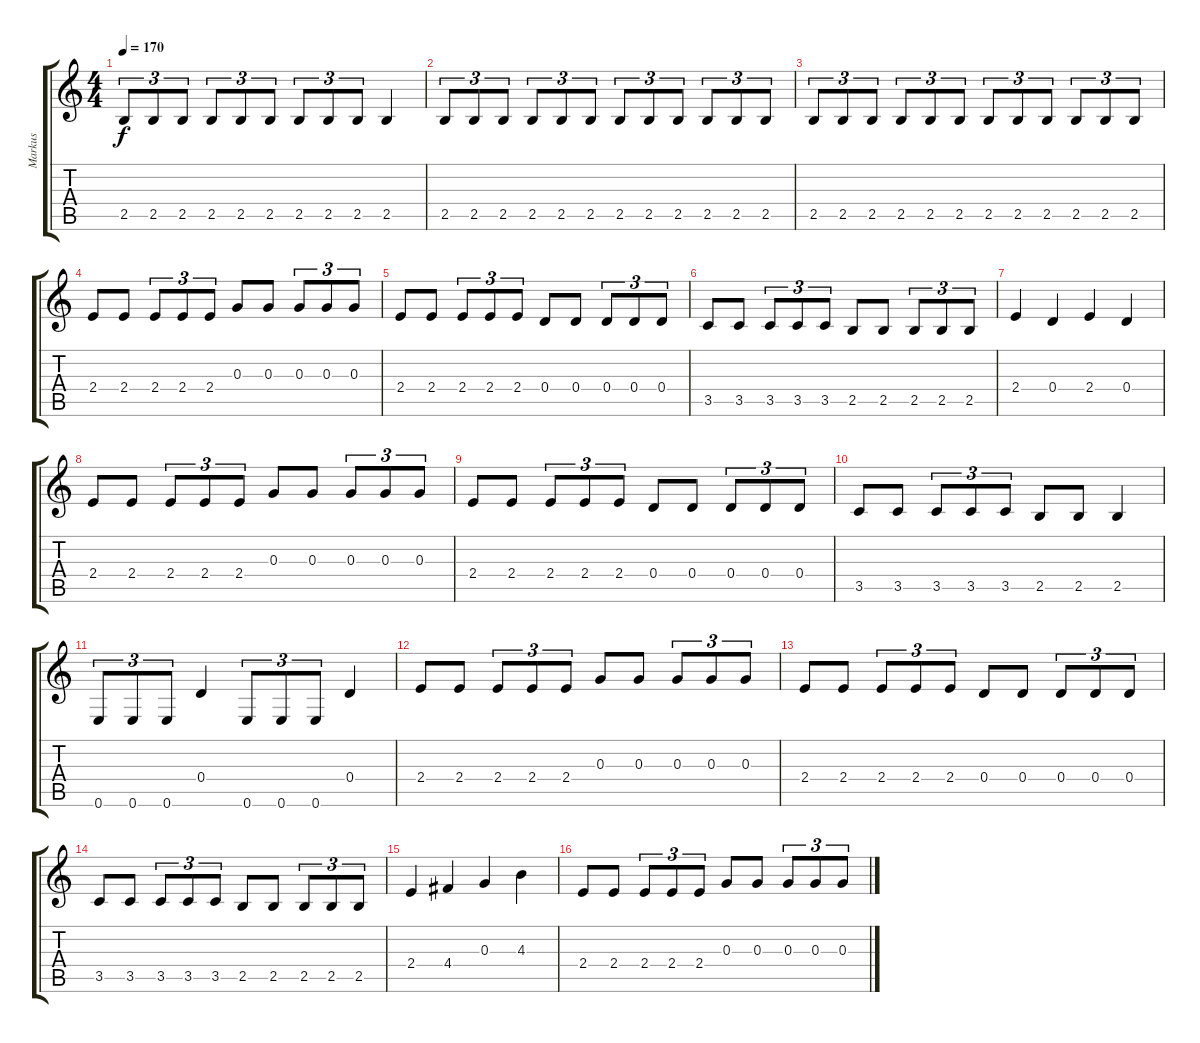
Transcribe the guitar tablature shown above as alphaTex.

\track ("Markus" "Markus") {instrument electricbasspick}
\staff {score tabs}
\tuning (E4 B3 G3 D3 A2 E2) {hide}
\ts (4 4)
\tempo 170
\clef g2
\ks c
2.5.8{tu (3 2) dy f} 2.5.8{tu (3 2)} 2.5.8{tu (3 2)} 2.5.8{tu (3 2)} 2.5.8{tu (3 2)} 2.5.8{tu (3 2)} 2.5.8{tu (3 2)} 2.5.8{tu (3 2)} 2.5.8{tu (3 2)} 2.5.4 |
2.5.8{tu (3 2)} 2.5.8{tu (3 2)} 2.5.8{tu (3 2)} 2.5.8{tu (3 2)} 2.5.8{tu (3 2)} 2.5.8{tu (3 2)} 2.5.8{tu (3 2)} 2.5.8{tu (3 2)} 2.5.8{tu (3 2)} 2.5.8{tu (3 2)} 2.5.8{tu (3 2)} 2.5.8{tu (3 2)} |
2.5.8{tu (3 2)} 2.5.8{tu (3 2)} 2.5.8{tu (3 2)} 2.5.8{tu (3 2)} 2.5.8{tu (3 2)} 2.5.8{tu (3 2)} 2.5.8{tu (3 2)} 2.5.8{tu (3 2)} 2.5.8{tu (3 2)} 2.5.8{tu (3 2)} 2.5.8{tu (3 2)} 2.5.8{tu (3 2)} |
2.4.8 2.4.8 2.4.8{tu (3 2)} 2.4.8{tu (3 2)} 2.4.8{tu (3 2)} 0.3.8 0.3.8 0.3.8{tu (3 2)} 0.3.8{tu (3 2)} 0.3.8{tu (3 2)} |
2.4.8 2.4.8 2.4.8{tu (3 2)} 2.4.8{tu (3 2)} 2.4.8{tu (3 2)} 0.4.8 0.4.8 0.4.8{tu (3 2)} 0.4.8{tu (3 2)} 0.4.8{tu (3 2)} |
3.5.8 3.5.8 3.5.8{tu (3 2)} 3.5.8{tu (3 2)} 3.5.8{tu (3 2)} 2.5.8 2.5.8 2.5.8{tu (3 2)} 2.5.8{tu (3 2)} 2.5.8{tu (3 2)} |
2.4.4 0.4.4 2.4.4 0.4.4 |
2.4.8 2.4.8 2.4.8{tu (3 2)} 2.4.8{tu (3 2)} 2.4.8{tu (3 2)} 0.3.8 0.3.8 0.3.8{tu (3 2)} 0.3.8{tu (3 2)} 0.3.8{tu (3 2)} |
2.4.8 2.4.8 2.4.8{tu (3 2)} 2.4.8{tu (3 2)} 2.4.8{tu (3 2)} 0.4.8 0.4.8 0.4.8{tu (3 2)} 0.4.8{tu (3 2)} 0.4.8{tu (3 2)} |
3.5.8 3.5.8 3.5.8{tu (3 2)} 3.5.8{tu (3 2)} 3.5.8{tu (3 2)} 2.5.8 2.5.8 2.5.4 |
0.6.8{tu (3 2)} 0.6.8{tu (3 2)} 0.6.8{tu (3 2)} 0.4.4 0.6.8{tu (3 2)} 0.6.8{tu (3 2)} 0.6.8{tu (3 2)} 0.4.4 |
2.4.8 2.4.8 2.4.8{tu (3 2)} 2.4.8{tu (3 2)} 2.4.8{tu (3 2)} 0.3.8 0.3.8 0.3.8{tu (3 2)} 0.3.8{tu (3 2)} 0.3.8{tu (3 2)} |
2.4.8 2.4.8 2.4.8{tu (3 2)} 2.4.8{tu (3 2)} 2.4.8{tu (3 2)} 0.4.8 0.4.8 0.4.8{tu (3 2)} 0.4.8{tu (3 2)} 0.4.8{tu (3 2)} |
3.5.8 3.5.8 3.5.8{tu (3 2)} 3.5.8{tu (3 2)} 3.5.8{tu (3 2)} 2.5.8 2.5.8 2.5.8{tu (3 2)} 2.5.8{tu (3 2)} 2.5.8{tu (3 2)} |
2.4.4 4.4.4 0.3.4 4.3.4 |
2.4.8 2.4.8 2.4.8{tu (3 2)} 2.4.8{tu (3 2)} 2.4.8{tu (3 2)} 0.3.8 0.3.8 0.3.8{tu (3 2)} 0.3.8{tu (3 2)} 0.3.8{tu (3 2)}
